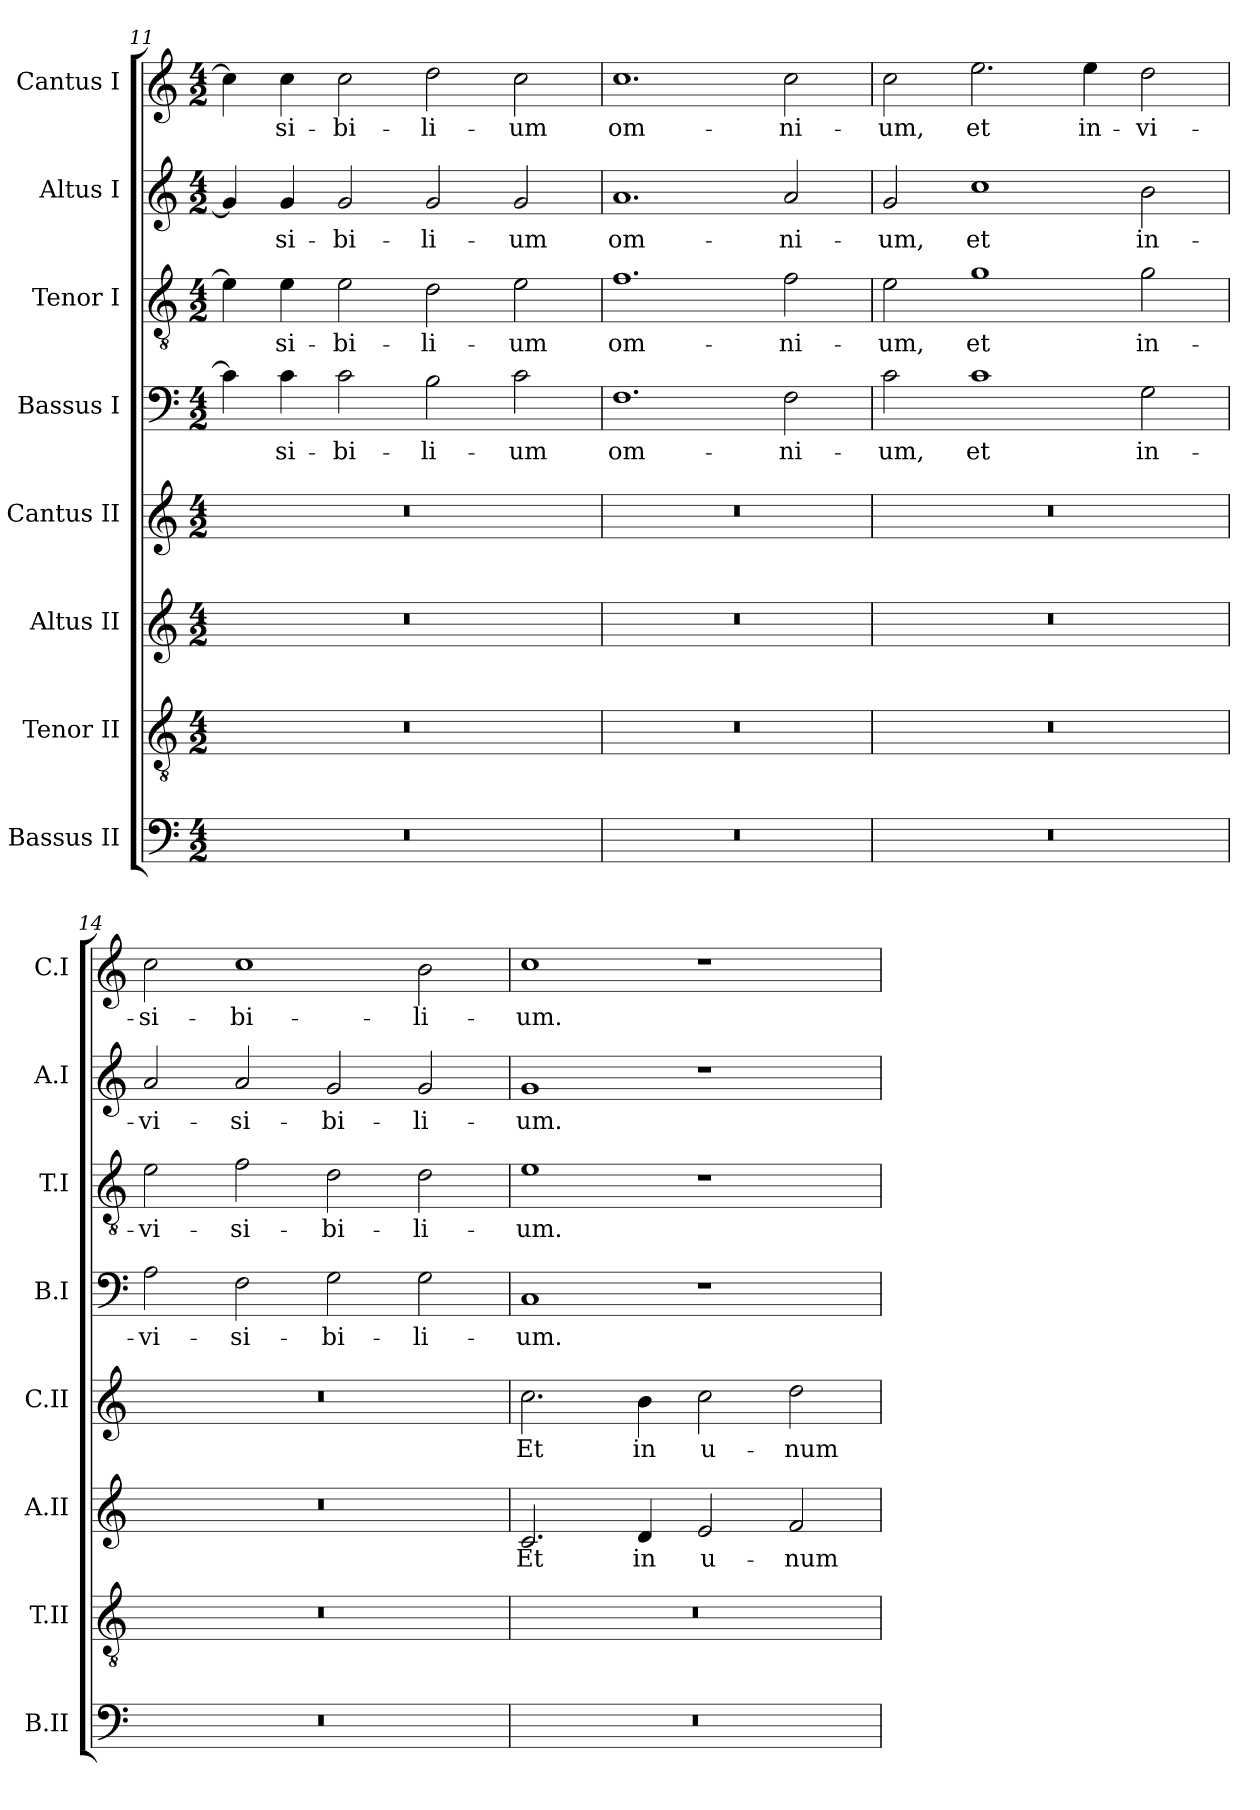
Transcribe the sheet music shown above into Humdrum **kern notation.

**kern	**kern	**kern	**text	**kern	**text	**kern	**text	**kern	**text	**kern	**text	**kern	**text
*part8	*part7	*part6	*part6	*part5	*part5	*part4	*part4	*part3	*part3	*part2	*part2	*part1	*part1
*staff8	*staff7	*staff6	*staff6	*staff5	*staff5	*staff4	*staff4	*staff3	*staff3	*staff2	*staff2	*staff1	*staff1
*I"Bassus II	*I"Tenor II	*I"Altus II	*	*I"Cantus II	*	*I"Bassus I	*	*I"Tenor I	*	*I"Altus I	*	*I"Cantus I	*
*I'B.II	*I'T.II	*I'A.II	*	*I'C.II	*	*I'B.I	*	*I'T.I	*	*I'A.I	*	*I'C.I	*
*clefF4	*clefGv2	*clefG2	*	*clefG2	*	*clefF4	*	*clefGv2	*	*clefG2	*	*clefG2	*
*	*ITrd7c12	*	*	*	*	*	*	*ITrd7c12	*	*	*	*	*
*k[]	*k[]	*k[]	*	*k[]	*	*k[]	*	*k[]	*	*k[]	*	*k[]	*
*C:	*C:	*C:	*	*C:	*	*C:	*	*C:	*	*C:	*	*C:	*
*M4/2	*M4/2	*M4/2	*	*M4/2	*	*M4/2	*	*M4/2	*	*M4/2	*	*M4/2	*
=11	=11	=11	=11	=11	=11	=11	=11	=11	=11	=11	=11	=11	=11
0r	0r	0r	.	0r	.	4c\]	.	4E\]	.	4g/]	.	4cc\]	.
.	.	.	.	.	.	4c\	-si-	4E\	-si-	4g/	-si-	4cc\	-si-
.	.	.	.	.	.	2c\	-bi-	2E\	-bi-	2g/	-bi-	2cc\	-bi-
.	.	.	.	.	.	2B\	-li-	2D\	-li-	2g/	-li-	2dd\	-li-
.	.	.	.	.	.	2c\	-um	2E\	-um	2g/	-um	2cc\	-um
=12	=12	=12	=12	=12	=12	=12	=12	=12	=12	=12	=12	=12	=12
0r	0r	0r	.	0r	.	1.F\	om-	1.F\	om-	1.a/	om-	1.cc\	om-
.	.	.	.	.	.	2F\	-ni-	2F\	-ni-	2a/	-ni-	2cc\	-ni-
=13	=13	=13	=13	=13	=13	=13	=13	=13	=13	=13	=13	=13	=13
0r	0r	0r	.	0r	.	2c\	-um,	2E\	-um,	2g/	-um,	2cc\	-um,
.	.	.	.	.	.	1c\	et	1G\	et	1cc\	et	2.ee\	et
.	.	.	.	.	.	.	.	.	.	.	.	4ee\	in-
.	.	.	.	.	.	2G\	in-	2G\	in-	2b\	in-	2dd\	-vi-
=14	=14	=14	=14	=14	=14	=14	=14	=14	=14	=14	=14	=14	=14
0r	0r	0r	.	0r	.	2A\	-vi-	2E\	-vi-	2a/	-vi-	2cc\	-si-
.	.	.	.	.	.	2F\	-si-	2F\	-si-	2a/	-si-	1cc\	-bi-
.	.	.	.	.	.	2G\	-bi-	2D\	-bi-	2g/	-bi-	.	.
.	.	.	.	.	.	2G\	-li-	2D\	-li-	2g/	-li-	2b\	-li-
=15	=15	=15	=15	=15	=15	=15	=15	=15	=15	=15	=15	=15	=15
0r	0r	2.c/	Et	2.cc\	Et	1C/	-um.	1E\	-um.	1g/	-um.	1cc\	-um.
.	.	4d/	in	4b\	in	.	.	.	.	.	.	.	.
.	.	2e/	u-	2cc\	u-	1r	.	1r	.	1r	.	1r	.
.	.	2f/	-num	2dd\	-num	.	.	.	.	.	.	.	.
=	=	=	=	=	=	=	=	=	=	=	=	=	=
*-	*-	*-	*-	*-	*-	*-	*-	*-	*-	*-	*-	*-	*-
